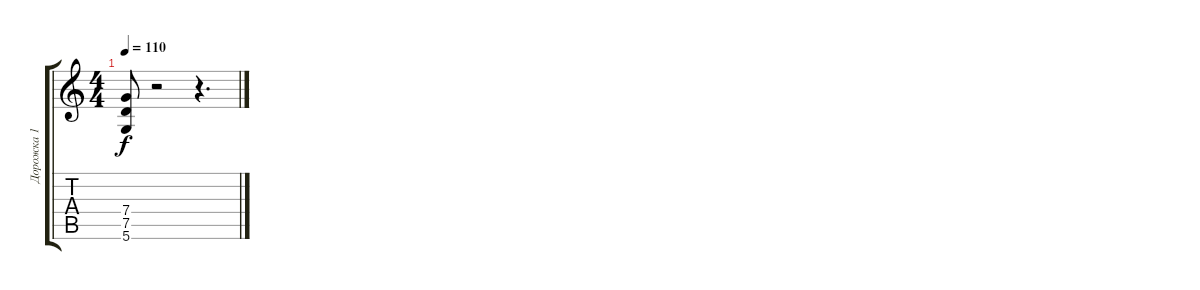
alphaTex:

\track ("Дорожка 1" "Дорожка 1") {instrument distortionguitar}
\staff {score tabs}
\tuning (D4 A3 F3 C3 G2 D2) {hide}
\ts (4 4)
\tempo 110
\clef g2
\ks c
(7.4{t} 7.5{t} 5.6{t}).8{dy f} r.2 r.4{d}
